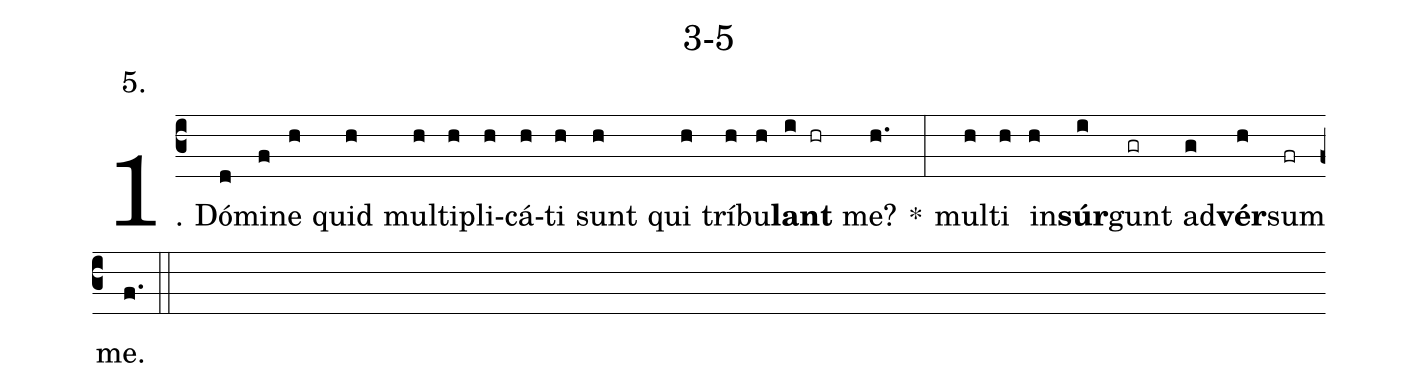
name: 3-5;
annotation: 5.;
%%
(c3)1. Dó(d)mi(f)ne(h) quid(h) mul(h)ti(h)pli(h)cá(h)ti(h) sunt(h) qui(h) trí(h)bu(h)<b>lant</b>(i hr) me?(h.) *(:) mul(h)ti(h) in(h)<b>súr</b>(i)gunt(gr) ad(g)<b>vér</b>(h)sum(fr) me.(f.) (::)
